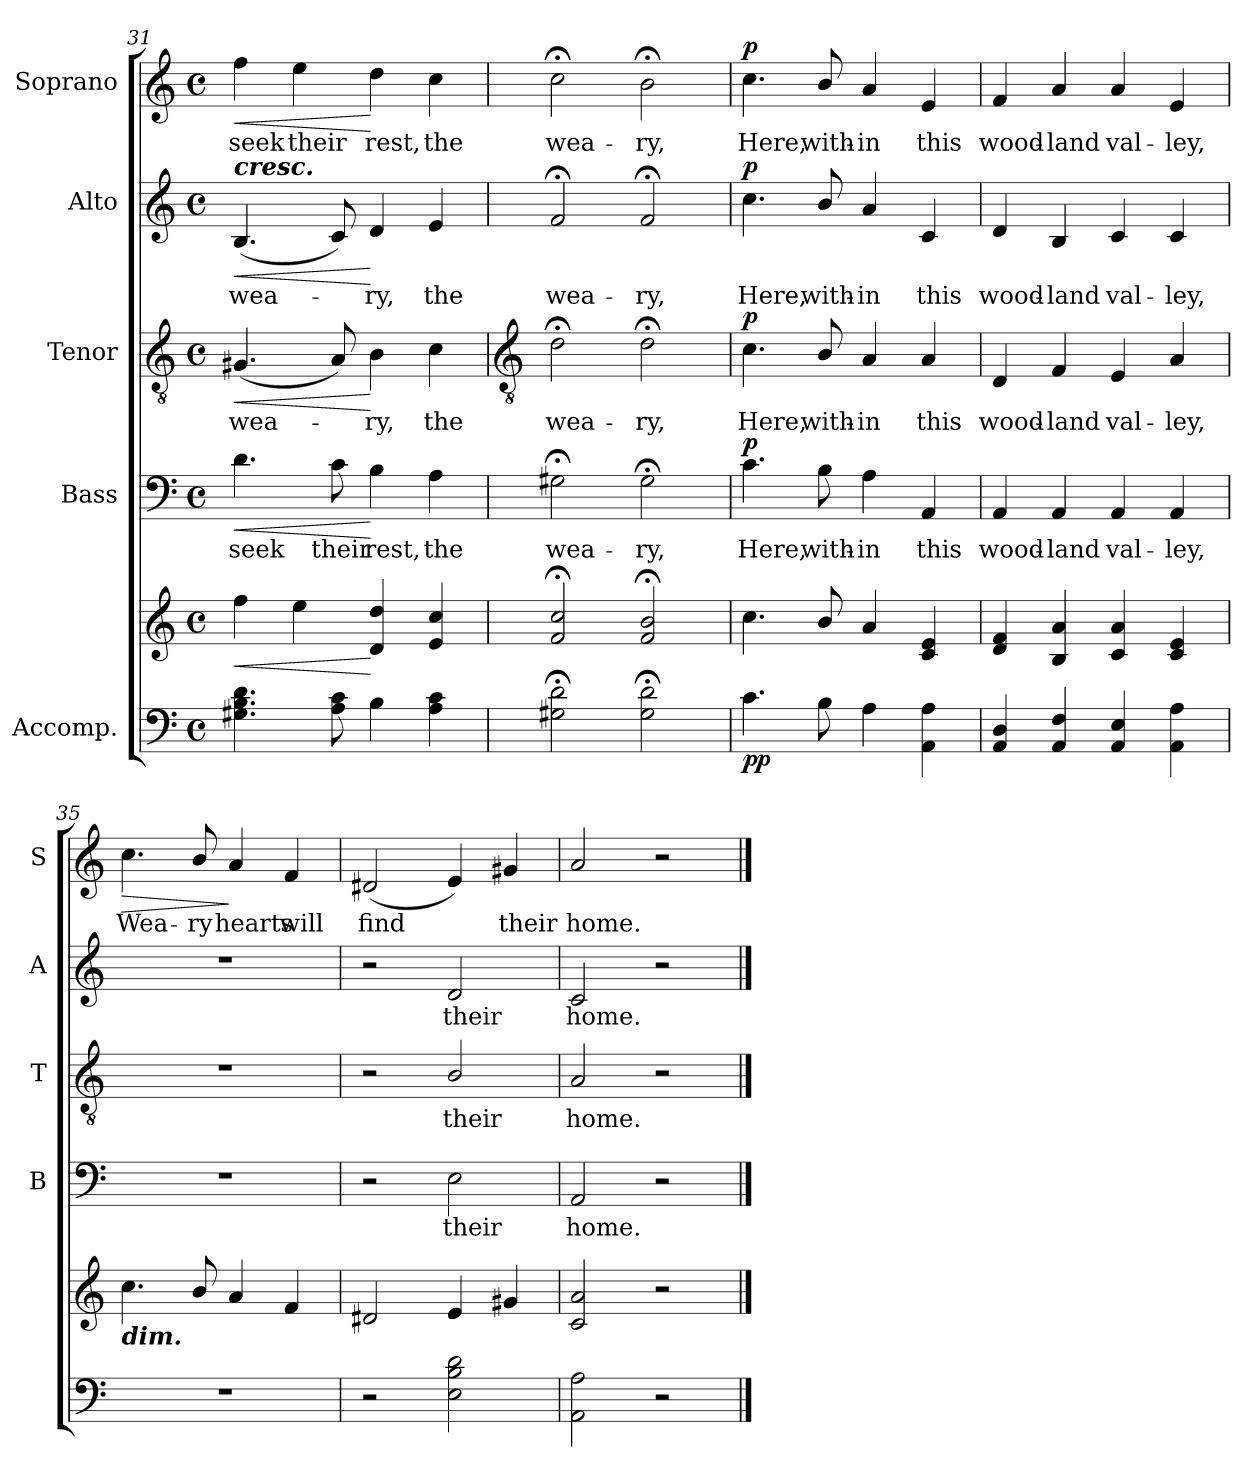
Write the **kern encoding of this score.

**kern	**kern	**dynam	**kern	**text	**dynam	**kern	**text	**dynam	**kern	**text	**dynam	**kern	**text	**dynam
*part5	*part5	*part5	*part4	*part4	*part4	*part3	*part3	*part3	*part2	*part2	*part2	*part1	*part1	*part1
*staff6	*staff5	*staff5/6	*staff4	*staff4	*staff4	*staff3	*staff3	*staff3	*staff2	*staff2	*staff2	*staff1	*staff1	*staff1
*I"Accomp.	*	*	*I"Bass	*	*	*I"Tenor	*	*	*I"Alto	*	*	*I"Soprano	*	*
*	*	*	*I'B	*	*	*I'T	*	*	*I'A	*	*	*I'S	*	*
*clefF4	*clefG2	*	*clefF4	*	*	*clefGv2	*	*	*clefG2	*	*	*clefG2	*	*
*k[]	*k[]	*	*k[]	*	*	*k[]	*	*	*k[]	*	*	*k[]	*	*
*C:	*C:	*	*C:	*	*	*C:	*	*	*C:	*	*	*C:	*	*
*M4/4	*M4/4	*	*M4/4	*	*	*M4/4	*	*	*M4/4	*	*	*M4/4	*	*
*met(c)	*met(c)	*	*met(c)	*	*	*met(c)	*	*	*met(c)	*	*	*met(c)	*	*
=31	=31	=31	=31	=31	=31	=31	=31	=31	=31	=31	=31	=31	=31	=31
!	!	!	!	!	!	!	!	!	!LO:TX:a:Bi:t=cresc.	!	!	!	!	!
!	!	!LO:HP:b	!	!LO:LY:b	!LO:HP:b	!	!LO:LY:b	!LO:HP:b	!	!LO:LY:b	!LO:HP:b	!	!LO:LY:b	!LO:HP:b
4.G#X 4.B 4.d	4ff	<	4.d	seek	<	(<4.G#X	wea-	<	(<4.B	wea-	<	4ff	seek	<
!	!	!	!	!	!	!	!	!	!	!	!	!	!LO:LY:b	!
.	4ee	.	.	.	.	.	.	.	.	.	.	4ee	their	.
!	!	!	!	!LO:LY:b	!	!	!	!	!	!	!	!	!	!
8A 8c	.	.	8c	their	.	8A)	.	.	8c)	.	.	.	.	.
!	!	!	!	!LO:LY:b	!	!	!LO:LY:b	!	!	!LO:LY:b	!	!	!LO:LY:b	!
4B	4d 4dd	[	4B	rest,	[	4B	ry,	[	4d	ry,	[	4dd	rest,	[
!	!	!	!	!LO:LY:b	!	!	!LO:LY:b	!	!	!LO:LY:b	!	!	!LO:LY:b	!
4A 4c	4e 4cc	.	4A	the	.	4c	the	.	4e	the	.	4cc	the	.
!!LO:LB:g=z
=32	=32	=32	=32	=32	=32	=32	=32	=32	=32	=32	=32	=32	=32	=32
*	*	*	*	*	*	*clefGv2	*	*	*	*	*	*	*	*
!	!	!	!	!LO:LY:b	!	!	!LO:LY:b	!	!	!LO:LY:b	!	!	!LO:LY:b	!
2G#X;< 2d;<	2f;< 2cc;<	.	2G#X;<	wea-	.	2d;<	wea-	.	2f;<	wea-	.	2cc;<	wea-	.
!	!	!	!	!LO:LY:b	!	!	!LO:LY:b	!	!	!LO:LY:b	!	!	!LO:LY:b	!
2G#;< 2d;<	2f;< 2b;<	.	2G#;<	-ry,	.	2d;<	-ry,	.	2f;<	-ry,	.	2b;<	-ry,	.
=33	=33	=33	=33	=33	=33	=33	=33	=33	=33	=33	=33	=33	=33	=33
!	!	!LO:DY:b=2	!	!LO:LY:b	!	!	!LO:LY:b	!	!	!LO:LY:b	!	!	!LO:LY:b	!
!	!	!LO:DY:n=1:b	!	!	!LO:DY:b	!	!	!LO:DY:b	!	!	!LO:DY:b	!	!	!LO:DY:b
4.c	4.cc	p p	4.c	Here,	p	4.c	Here,	p	4.cc	Here,	p	4.cc	Here,	p
!	!	!	!	!LO:LY:b	!	!	!LO:LY:b	!	!	!LO:LY:b	!	!	!LO:LY:b	!
8B\	8b/	.	8B\	with-	.	8B/	with-	.	8b/	with-	.	8b/	with-	.
!	!	!	!	!LO:LY:b	!	!	!LO:LY:b	!	!	!LO:LY:b	!	!	!LO:LY:b	!
4A	4a	.	4A	-in	.	4A	-in	.	4a	-in	.	4a	-in	.
!	!	!	!	!LO:LY:b	!	!	!LO:LY:b	!	!	!LO:LY:b	!	!	!LO:LY:b	!
4AA 4A	4c 4e	.	4AA	this	.	4A	this	.	4c	this	.	4e	this	.
=34	=34	=34	=34	=34	=34	=34	=34	=34	=34	=34	=34	=34	=34	=34
!	!	!	!	!LO:LY:b	!	!	!LO:LY:b	!	!	!LO:LY:b	!	!	!LO:LY:b	!
4AA 4D	4d 4f	.	4AA	wood-	.	4D	wood-	.	4d	wood-	.	4f	wood-	.
!	!	!	!	!LO:LY:b	!	!	!LO:LY:b	!	!	!LO:LY:b	!	!	!LO:LY:b	!
4AA 4F	4B 4a	.	4AA	-land	.	4F	-land	.	4B	-land	.	4a	-land	.
!	!	!	!	!LO:LY:b	!	!	!LO:LY:b	!	!	!LO:LY:b	!	!	!LO:LY:b	!
4AA 4E	4c 4a	.	4AA	val-	.	4E	val-	.	4c	val-	.	4a	val-	.
!	!	!	!	!LO:LY:b	!	!	!LO:LY:b	!	!	!LO:LY:b	!	!	!LO:LY:b	!
4AA 4A	4c 4e	.	4AA	-ley,	.	4A	-ley,	.	4c	-ley,	.	4e	-ley,	.
=35	=35	=35	=35	=35	=35	=35	=35	=35	=35	=35	=35	=35	=35	=35
!	!LO:TX:b:Bi:t=dim.	!	!	!	!	!	!	!	!	!	!	!	!	!
!	!	!	!	!	!	!	!	!	!	!	!	!	!LO:LY:b	!LO:HP:b
1r	4.cc	.	1r	.	.	1r	.	.	1r	.	.	4.cc	Wea-	>
!	!	!	!	!	!	!	!	!	!	!	!	!	!LO:LY:b	!
.	8b/	.	.	.	.	.	.	.	.	.	.	8b/	-ry	.
!	!	!	!	!	!	!	!	!	!	!	!	!	!LO:LY:b	!
.	4a	.	.	.	.	.	.	.	.	.	.	4a	hearts	]
!	!	!	!	!	!	!	!	!	!	!	!	!	!LO:LY:b	!
.	4f	.	.	.	.	.	.	.	.	.	.	4f	will	.
=36	=36	=36	=36	=36	=36	=36	=36	=36	=36	=36	=36	=36	=36	=36
!	!	!	!	!	!	!	!	!	!	!	!	!	!LO:LY:b	!
2r	2d#X	.	2r	.	.	2r	.	.	2r	.	.	(<2d#X	find	.
!	!	!	!	!LO:LY:b	!	!	!LO:LY:b	!	!	!LO:LY:b	!	!	!	!
2E 2B 2d	4e	.	2E	their	.	2B/	their	.	2d	their	.	4e)	.	.
!	!	!	!	!	!	!	!	!	!	!	!	!	!LO:LY:b	!
.	4g#X	.	.	.	.	.	.	.	.	.	.	4g#X	their	.
=37	=37	=37	=37	=37	=37	=37	=37	=37	=37	=37	=37	=37	=37	=37
!	!	!	!	!LO:LY:b	!	!	!LO:LY:b	!	!	!LO:LY:b	!	!	!LO:LY:b	!
2AA 2A	2c 2a	.	2AA	home.	.	2A	home.	.	2c	home.	.	2a	home.	.
2r	2r	.	2r	.	.	2r	.	.	2r	.	.	2r	.	.
==	==	==	==	==	==	==	==	==	==	==	==	==	==	==
*-	*-	*-	*-	*-	*-	*-	*-	*-	*-	*-	*-	*-	*-	*-
